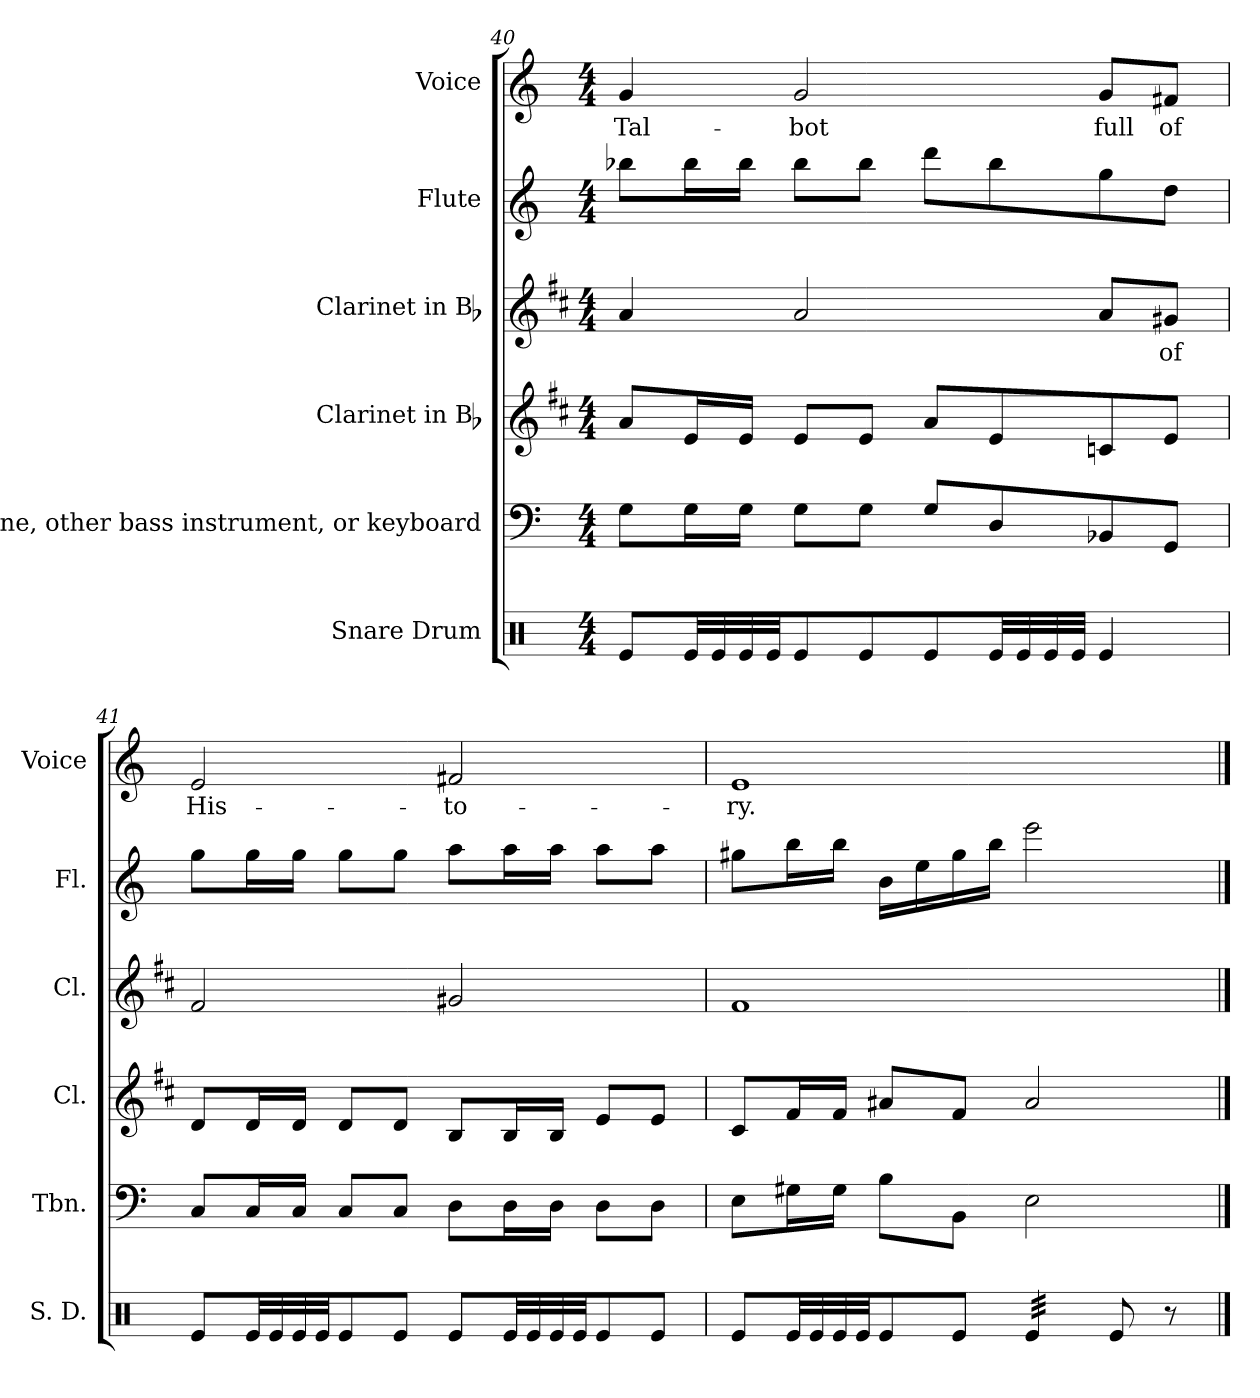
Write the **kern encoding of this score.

**kern	**kern	**kern	**kern	**text	**kern	**kern	**text
*part6	*part5	*part4	*part3	*part3	*part2	*part1	*part1
*staff6	*staff5	*staff4	*staff3	*staff3	*staff2	*staff1	*staff1
*I"Snare Drum	*I"Trombone, other bass instrument, or keyboard	*I"Clarinet in Bb	*I"Clarinet in Bb	*	*I"Flute	*I"Voice	*
*I'S. D.	*I'Tbn.	*I'Cl.	*I'Cl.	*	*I'Fl.	*I'Voice	*
*clefX	*clefF4	*clefG2	*clefG2	*	*clefG2	*clefG2	*
*	*	*ITrd1c2	*ITrd1c2	*	*	*	*
*k[]	*k[]	*k[]	*k[]	*	*k[]	*k[]	*
*C:	*C:	*C:	*C:	*	*C:	*C:	*
*M4/4	*M4/4	*M4/4	*M4/4	*	*M4/4	*M4/4	*
=40	=40	=40	=40	=40	=40	=40	=40
!	!	!	!	!	!	!	!LO:LY:b:color=#000000
8Rei/L	8Gi\L	8gi/L	4gi/	.	8bb-Xi\L	4gi/	Tal-
*tremolo	*	*	*	*	*	*	*
32Rei/	16Gi\L	16di/L	.	.	16bb-i\L	.	.
32Rei/	.	.	.	.	.	.	.
32Rei/	16Gi\JJ	16di/JJ	.	.	16bb-i\JJ	.	.
32Rei/	.	.	.	.	.	.	.
*Xtremolo	*	*	*	*	*	*	*
!	!	!	!	!	!	!	!LO:LY:b:color=#000000
8Rei/	8Gi\L	8di/L	2gi/	.	8bb-i\L	2gi/	-bot
8Rei/J	8Gi\J	8di/J	.	.	8bb-i\J	.	.
8Rei/L	8Gi/L	8gi/L	.	.	8dddi\L	.	.
*tremolo	*	*	*	*	*	*	*
32Rei/	8Di/	8di/	.	.	8bb-i\	.	.
32Rei/	.	.	.	.	.	.	.
32Rei/	.	.	.	.	.	.	.
32Rei/JJJ	.	.	.	.	.	.	.
*Xtremolo	*	*	*	*	*	*	*
!	!	!	!	!	!	!	!LO:LY:b:color=#000000
4Rei/	8BB-Xi/	8B-Xi/	8gi/L	.	8ggi\	8gi/L	full
!	!	!	!	!LO:LY:b:color=#000000	!	!	!
!	!	!	!	!	!	!	!LO:LY:b:color=#000000
.	8GGi/J	8di/J	8f#Xi/J	of	8ddi\J	8f#Xi/J	of
=41	=41	=41	=41	=41	=41	=41	=41
!	!	!	!	!	!	!	!LO:LY:b:color=#000000
8Rei/L	8Ci/L	8ci/L	2ei/	.	8ggi\L	2ei/	His-
*tremolo	*	*	*	*	*	*	*
32Rei/	16Ci/L	16ci/L	.	.	16ggi\L	.	.
32Rei/	.	.	.	.	.	.	.
32Rei/	16Ci/JJ	16ci/JJ	.	.	16ggi\JJ	.	.
32Rei/	.	.	.	.	.	.	.
*Xtremolo	*	*	*	*	*	*	*
8Rei/	8Ci/L	8ci/L	.	.	8ggi\L	.	.
8Rei/J	8Ci/J	8ci/J	.	.	8ggi\J	.	.
!	!	!	!	!	!	!	!LO:LY:b:color=#000000
8Rei/L	8Di\L	8Ai/L	2f#Xi/	.	8aai\L	2f#Xi/	-to-
*tremolo	*	*	*	*	*	*	*
32Rei/	16Di\L	16Ai/L	.	.	16aai\L	.	.
32Rei/	.	.	.	.	.	.	.
32Rei/	16Di\JJ	16Ai/JJ	.	.	16aai\JJ	.	.
32Rei/	.	.	.	.	.	.	.
*Xtremolo	*	*	*	*	*	*	*
8Rei/	8Di\L	8di/L	.	.	8aai\L	.	.
8Rei/J	8Di\J	8di/J	.	.	8aai\J	.	.
=42	=42	=42	=42	=42	=42	=42	=42
!	!	!	!	!	!	!	!LO:LY:b:color=#000000
8Rei/L	8Ei\L	8Bi/L	1ei	.	8gg#Xi\L	1ei	-ry.
*tremolo	*	*	*	*	*	*	*
32Rei/	16G#Xi\L	16ei/L	.	.	16bbi\L	.	.
32Rei/	.	.	.	.	.	.	.
32Rei/	16G#i\JJ	16ei/JJ	.	.	16bbi\JJ	.	.
32Rei/	.	.	.	.	.	.	.
*Xtremolo	*	*	*	*	*	*	*
8Rei/	8Bi\L	8g#Xi/L	.	.	16bi\LL	.	.
.	.	.	.	.	16eei\	.	.
8Rei/J	8BBi\J	8ei/J	.	.	16gg#i\	.	.
.	.	.	.	.	16bbi\JJ	.	.
*tremolo	*	*	*	*	*	*	*
32Rei/LLL	2Ei\	2g#i/	.	.	2eeei\	.	.
32Rei/	.	.	.	.	.	.	.
32Rei/	.	.	.	.	.	.	.
32Rei/	.	.	.	.	.	.	.
32Rei/	.	.	.	.	.	.	.
32Rei/	.	.	.	.	.	.	.
32Rei/	.	.	.	.	.	.	.
32Rei/JJJ	.	.	.	.	.	.	.
*Xtremolo	*	*	*	*	*	*	*
8Rei/	.	.	.	.	.	.	.
8r	.	.	.	.	.	.	.
==	==	==	==	==	==	==	==
*-	*-	*-	*-	*-	*-	*-	*-
